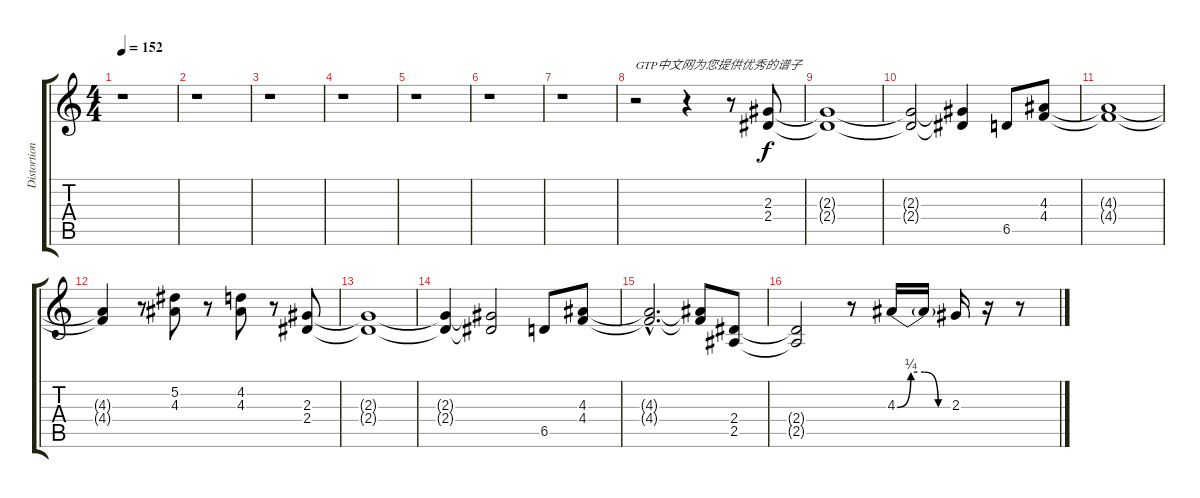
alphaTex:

\track ("Distortion Guitar" "Distortion") {instrument distortionguitar}
\staff {score tabs}
\tuning (Eb4 Bb3 Gb3 Db3 Ab2 Eb2) {hide}
\ts (4 4)
\tempo 152
\clef g2
\ks c
r.1{dy f instrument distortionguitar} |
r.1 |
r.1 |
r.1 |
r.1 |
r.1 |
r.1 |
r.2{txt "GTP中文网为您提供优秀的谱子"} r.4 r.8 (2.3 2.4).8 |
(2.3{t} 2.4{t}).1 |
(2.3{t} 2.4{t}).2 (2.3{t} 2.4{t}).4 6.5.8 (4.3 4.4).8 |
(4.3{t} 4.4{t}).1 |
(4.3{t} 4.4{t}).4 r.8 (5.2 4.3).8 r.8 (4.2 4.3).8 r.8 (2.3 2.4).8 |
(2.3{t} 2.4{t}).1 |
(2.3{t} 2.4{t}).4 (2.3{t} 2.4{t}).2 6.5.8 (4.3 4.4).8 |
(4.3{hac t} 4.4{hac t}).2{d} (4.3{t} 4.4{t}).8 (2.4 2.5).8 |
(2.4{t} 2.5{t}).2 r.8 4.3{be (custom 0 0 15 1 30 1 45 0 60 0)}.16 4.3{t}.16 2.3.16 r.16 r.8
